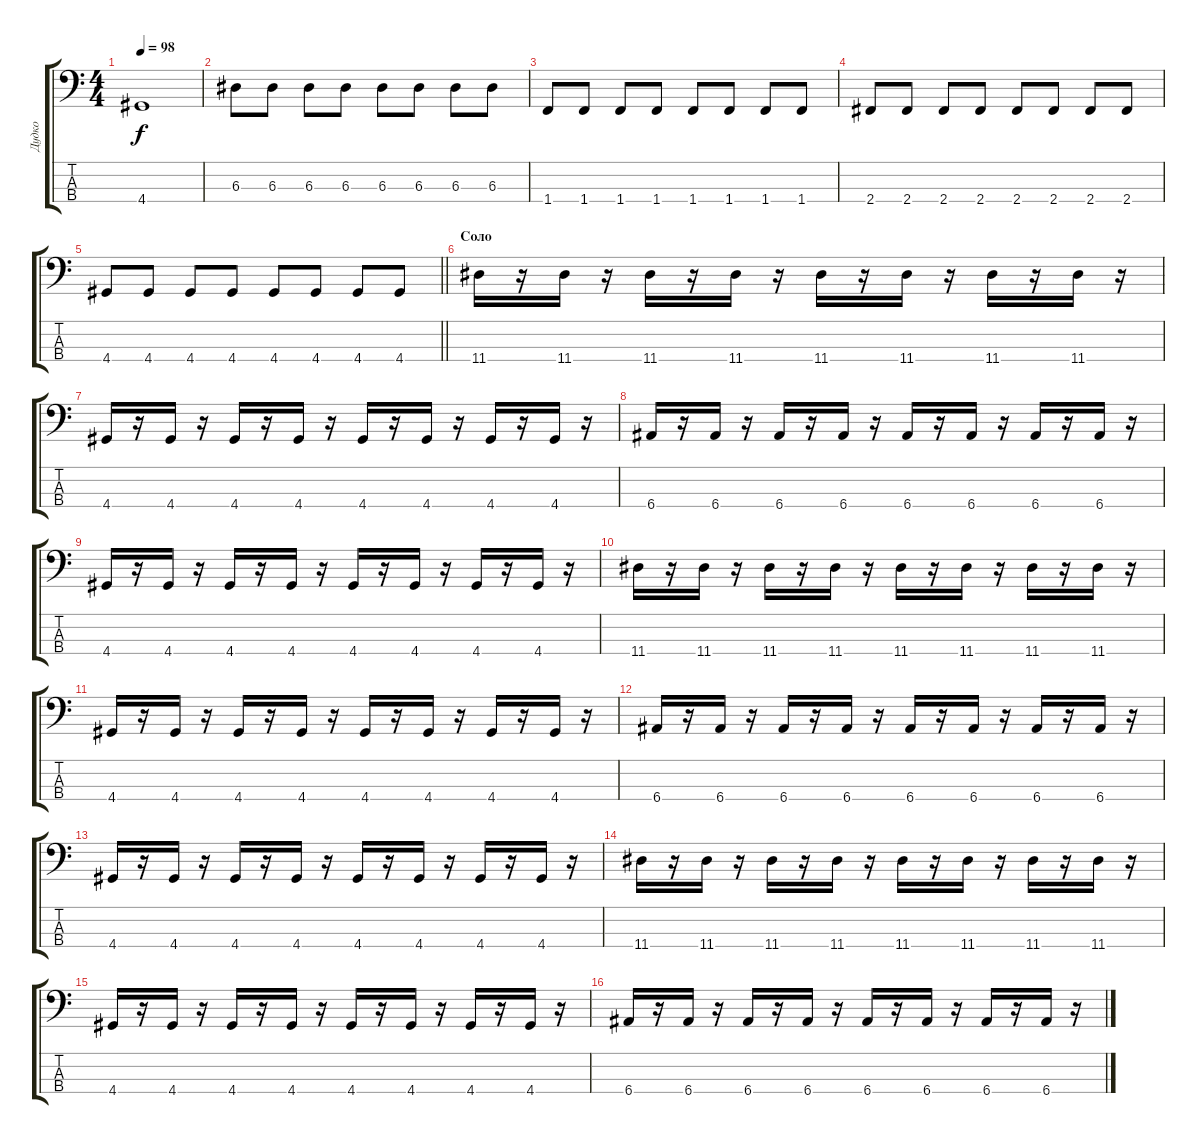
\track ("Дудко" "Дудко") {instrument electricbassfinger}
\staff {score tabs}
\tuning (G2 D2 A1 E1) {hide}
\ts (4 4)
\tempo 98
\clef f4
\ks c
4.4.1{dy f} |
6.3.8 6.3.8 6.3.8 6.3.8 6.3.8 6.3.8 6.3.8 6.3.8 |
1.4.8 1.4.8 1.4.8 1.4.8 1.4.8 1.4.8 1.4.8 1.4.8 |
2.4.8 2.4.8 2.4.8 2.4.8 2.4.8 2.4.8 2.4.8 2.4.8 |
\barLineRight lightlight
4.4.8 4.4.8 4.4.8 4.4.8 4.4.8 4.4.8 4.4.8 4.4.8 |
\section ("" "Соло")
11.4.16 r.16 11.4.16 r.16 11.4.16 r.16 11.4.16 r.16 11.4.16 r.16 11.4.16 r.16 11.4.16 r.16 11.4.16 r.16 |
4.4.16 r.16 4.4.16 r.16 4.4.16 r.16 4.4.16 r.16 4.4.16 r.16 4.4.16 r.16 4.4.16 r.16 4.4.16 r.16 |
6.4.16 r.16 6.4.16 r.16 6.4.16 r.16 6.4.16 r.16 6.4.16 r.16 6.4.16 r.16 6.4.16 r.16 6.4.16 r.16 |
4.4.16 r.16 4.4.16 r.16 4.4.16 r.16 4.4.16 r.16 4.4.16 r.16 4.4.16 r.16 4.4.16 r.16 4.4.16 r.16 |
11.4.16 r.16 11.4.16 r.16 11.4.16 r.16 11.4.16 r.16 11.4.16 r.16 11.4.16 r.16 11.4.16 r.16 11.4.16 r.16 |
4.4.16 r.16 4.4.16 r.16 4.4.16 r.16 4.4.16 r.16 4.4.16 r.16 4.4.16 r.16 4.4.16 r.16 4.4.16 r.16 |
6.4.16 r.16 6.4.16 r.16 6.4.16 r.16 6.4.16 r.16 6.4.16 r.16 6.4.16 r.16 6.4.16 r.16 6.4.16 r.16 |
4.4.16 r.16 4.4.16 r.16 4.4.16 r.16 4.4.16 r.16 4.4.16 r.16 4.4.16 r.16 4.4.16 r.16 4.4.16 r.16 |
11.4.16 r.16 11.4.16 r.16 11.4.16 r.16 11.4.16 r.16 11.4.16 r.16 11.4.16 r.16 11.4.16 r.16 11.4.16 r.16 |
4.4.16 r.16 4.4.16 r.16 4.4.16 r.16 4.4.16 r.16 4.4.16 r.16 4.4.16 r.16 4.4.16 r.16 4.4.16 r.16 |
6.4.16 r.16 6.4.16 r.16 6.4.16 r.16 6.4.16 r.16 6.4.16 r.16 6.4.16 r.16 6.4.16 r.16 6.4.16 r.16
